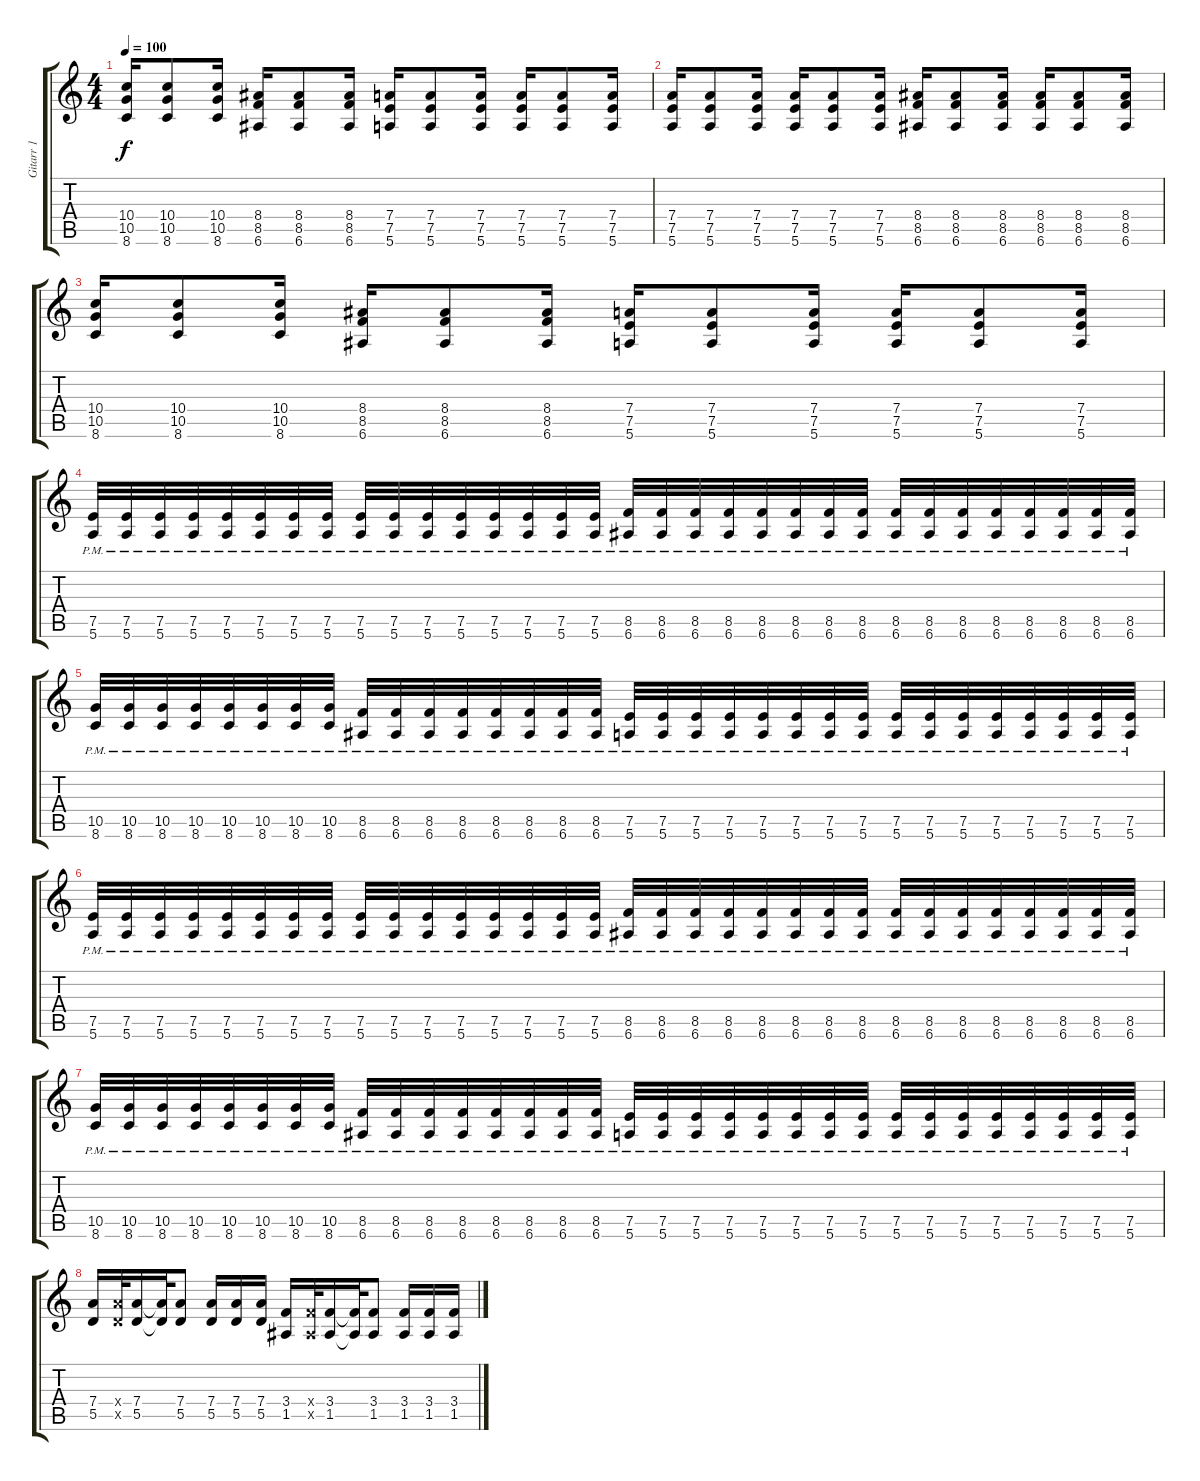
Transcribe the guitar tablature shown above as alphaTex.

\track ("Gitarr 1" "Gitarr 1") {instrument distortionguitar}
\staff {score tabs}
\tuning (E4 B3 G3 D3 A2 E2) {hide}
\ts (4 4)
\tempo 100
\clef g2
\ks c
(10.4 10.5 8.6).16{dy f} (10.4 10.5 8.6).8 (10.4 10.5 8.6).16 (8.4 8.5 6.6).16 (8.4 8.5 6.6).8 (8.4 8.5 6.6).16 (7.4 7.5 5.6).16 (7.4 7.5 5.6).8 (7.4 7.5 5.6).16 (7.4 7.5 5.6).16 (7.4 7.5 5.6).8 (7.4 7.5 5.6).16 |
(7.4 7.5 5.6).16 (7.4 7.5 5.6).8 (7.4 7.5 5.6).16 (7.4 7.5 5.6).16 (7.4 7.5 5.6).8 (7.4 7.5 5.6).16 (8.4 8.5 6.6).16 (8.4 8.5 6.6).8 (8.4 8.5 6.6).16 (8.4 8.5 6.6).16 (8.4 8.5 6.6).8 (8.4 8.5 6.6).16 |
(10.4 10.5 8.6).16 (10.4 10.5 8.6).8 (10.4 10.5 8.6).16 (8.4 8.5 6.6).16 (8.4 8.5 6.6).8 (8.4 8.5 6.6).16 (7.4 7.5 5.6).16 (7.4 7.5 5.6).8 (7.4 7.5 5.6).16 (7.4 7.5 5.6).16 (7.4 7.5 5.6).8 (7.4 7.5 5.6).16 |
(7.5{pm} 5.6{pm}).32 (7.5{pm} 5.6{pm}).32 (7.5{pm} 5.6{pm}).32 (7.5{pm} 5.6{pm}).32 (7.5{pm} 5.6{pm}).32 (7.5{pm} 5.6{pm}).32 (7.5{pm} 5.6{pm}).32 (7.5{pm} 5.6{pm}).32 (7.5{pm} 5.6{pm}).32 (7.5{pm} 5.6{pm}).32 (7.5{pm} 5.6{pm}).32 (7.5{pm} 5.6{pm}).32 (7.5{pm} 5.6{pm}).32 (7.5{pm} 5.6{pm}).32 (7.5{pm} 5.6{pm}).32 (7.5{pm} 5.6{pm}).32 (8.5{pm} 6.6{pm}).32 (8.5{pm} 6.6{pm}).32 (8.5{pm} 6.6{pm}).32 (8.5{pm} 6.6{pm}).32 (8.5{pm} 6.6{pm}).32 (8.5{pm} 6.6{pm}).32 (8.5{pm} 6.6{pm}).32 (8.5{pm} 6.6{pm}).32 (8.5{pm} 6.6{pm}).32 (8.5{pm} 6.6{pm}).32 (8.5{pm} 6.6{pm}).32 (8.5{pm} 6.6{pm}).32 (8.5{pm} 6.6{pm}).32 (8.5{pm} 6.6{pm}).32 (8.5{pm} 6.6{pm}).32 (8.5{pm} 6.6{pm}).32 |
(10.5{pm} 8.6{pm}).32 (10.5{pm} 8.6{pm}).32 (10.5{pm} 8.6{pm}).32 (10.5{pm} 8.6{pm}).32 (10.5{pm} 8.6{pm}).32 (10.5{pm} 8.6{pm}).32 (10.5{pm} 8.6{pm}).32 (10.5{pm} 8.6{pm}).32 (8.5{pm} 6.6{pm}).32 (8.5{pm} 6.6{pm}).32 (8.5{pm} 6.6{pm}).32 (8.5{pm} 6.6{pm}).32 (8.5 6.6{pm}).32 (8.5{pm} 6.6{pm}).32 (8.5{pm} 6.6{pm}).32 (8.5{pm} 6.6{pm}).32 (7.5{pm} 5.6{pm}).32 (7.5{pm} 5.6{pm}).32 (7.5 5.6{pm}).32 (7.5{pm} 5.6{pm}).32 (7.5{pm} 5.6{pm}).32 (7.5{pm} 5.6{pm}).32 (7.5{pm} 5.6{pm}).32 (7.5{pm} 5.6{pm}).32 (7.5{pm} 5.6{pm}).32 (7.5{pm} 5.6{pm}).32 (7.5{pm} 5.6{pm}).32 (7.5{pm} 5.6{pm}).32 (7.5{pm} 5.6{pm}).32 (7.5{pm} 5.6{pm}).32 (7.5{pm} 5.6{pm}).32 (7.5{pm} 5.6{pm}).32 |
(7.5{pm} 5.6{pm}).32 (7.5{pm} 5.6{pm}).32 (7.5{pm} 5.6{pm}).32 (7.5{pm} 5.6{pm}).32 (7.5{pm} 5.6{pm}).32 (7.5{pm} 5.6{pm}).32 (7.5{pm} 5.6{pm}).32 (7.5{pm} 5.6{pm}).32 (7.5{pm} 5.6{pm}).32 (7.5{pm} 5.6{pm}).32 (7.5{pm} 5.6{pm}).32 (7.5{pm} 5.6{pm}).32 (7.5{pm} 5.6{pm}).32 (7.5{pm} 5.6{pm}).32 (7.5{pm} 5.6{pm}).32 (7.5{pm} 5.6{pm}).32 (8.5{pm} 6.6{pm}).32 (8.5{pm} 6.6{pm}).32 (8.5{pm} 6.6{pm}).32 (8.5{pm} 6.6{pm}).32 (8.5{pm} 6.6{pm}).32 (8.5{pm} 6.6{pm}).32 (8.5{pm} 6.6{pm}).32 (8.5{pm} 6.6{pm}).32 (8.5{pm} 6.6{pm}).32 (8.5{pm} 6.6{pm}).32 (8.5{pm} 6.6{pm}).32 (8.5{pm} 6.6{pm}).32 (8.5{pm} 6.6{pm}).32 (8.5{pm} 6.6{pm}).32 (8.5{pm} 6.6{pm}).32 (8.5{pm} 6.6{pm}).32 |
(10.5{pm} 8.6{pm}).32 (10.5{pm} 8.6{pm}).32 (10.5{pm} 8.6{pm}).32 (10.5{pm} 8.6{pm}).32 (10.5{pm} 8.6{pm}).32 (10.5{pm} 8.6{pm}).32 (10.5{pm} 8.6{pm}).32 (10.5{pm} 8.6{pm}).32 (8.5{pm} 6.6{pm}).32 (8.5{pm} 6.6{pm}).32 (8.5{pm} 6.6{pm}).32 (8.5{pm} 6.6{pm}).32 (8.5 6.6{pm}).32 (8.5{pm} 6.6{pm}).32 (8.5{pm} 6.6{pm}).32 (8.5{pm} 6.6{pm}).32 (7.5{pm} 5.6{pm}).32 (7.5{pm} 5.6{pm}).32 (7.5 5.6{pm}).32 (7.5{pm} 5.6{pm}).32 (7.5{pm} 5.6{pm}).32 (7.5{pm} 5.6{pm}).32 (7.5{pm} 5.6{pm}).32 (7.5{pm} 5.6{pm}).32 (7.5{pm} 5.6{pm}).32 (7.5{pm} 5.6{pm}).32 (7.5{pm} 5.6{pm}).32 (7.5{pm} 5.6{pm}).32 (7.5{pm} 5.6{pm}).32 (7.5{pm} 5.6{pm}).32 (7.5{pm} 5.6{pm}).32 (7.5{pm} 5.6{pm}).32 |
(7.4 5.5).16 (7.4{x} 5.5{x}).32 (7.4 5.5).16 (7.4{t} 5.5{t}).32 (7.4 5.5).8 (7.4 5.5).16 (7.4 5.5).16 (7.4 5.5).16 (3.4 1.5).16 (3.4{x} 1.5{x}).32 (3.4 1.5).16 (3.4{t} 1.5{t}).32 (3.4 1.5).8 (3.4 1.5).16 (3.4 1.5).16 (3.4 1.5).16
